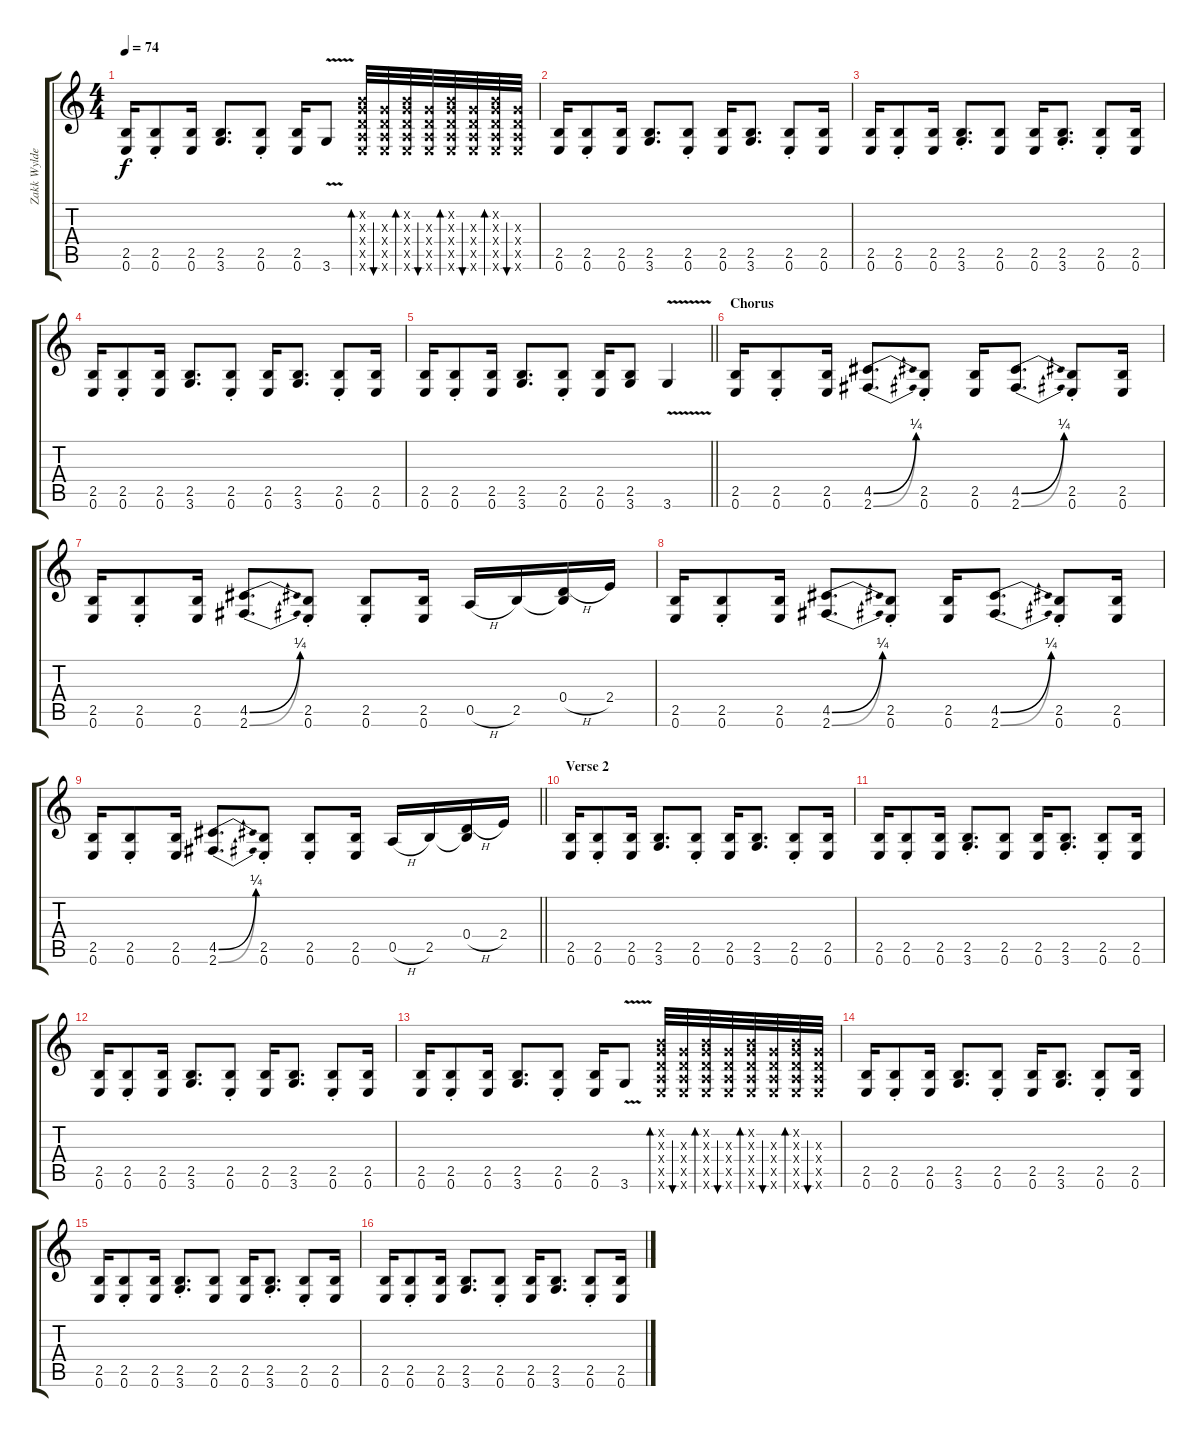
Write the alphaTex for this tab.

\track ("Zakk Wylde [Rythem]" "Zakk Wylde") {instrument distortionguitar}
\staff {score tabs}
\tuning (E4 B3 G3 D3 A2 E2) {hide}
\ts (4 4)
\tempo 74
\clef g2
\ks c
(2.5 0.6).16{dy f} (2.5{st} 0.6{st}).8 (2.5 0.6).16 (2.5 3.6).8{d} (2.5{st} 0.6{st}).8 (2.5 0.6).16 3.6{v}.8 (0.2{x} 0.3{x} 0.4{x} 0.5{x} 0.6{x}).32{bd 60 balance 16 instrument distortionguitar} (0.3{x} 0.4{x} 0.5{x} 0.6{x}).32{bu 60 balance 0} (0.2{x} 0.3{x} 0.4{x} 0.5{x} 0.6{x}).32{bd 60 balance 8} (0.3{x} 0.4{x} 0.5{x} 0.6{x}).32{bu 60 balance 16} (0.2{x} 0.3{x} 0.4{x} 0.5{x} 0.6{x}).32{bd 60 balance 0} (0.3{x} 0.4{x} 0.5{x} 0.6{x}).32{bu 60 balance 8} (0.2{x} 0.3{x} 0.4{x} 0.5{x} 0.6{x}).32{bd 60 balance 16} (0.3{x} 0.4{x} 0.5{x} 0.6{x}).32{bu 60 balance 0} |
(2.5 0.6).16{balance 10} (2.5{st} 0.6{st}).8 (2.5 0.6).16 (2.5 3.6).8{d} (2.5{st} 0.6{st}).8 (2.5 0.6).16 (2.5 3.6).8{d} (2.5{st} 0.6{st}).8 (2.5 0.6).16 |
(2.5 0.6).16 (2.5{st} 0.6{st}).8 (2.5 0.6).16 (2.5{st} 3.6{st}).8{d} (2.5 0.6).8 (2.5 0.6).16 (2.5{st} 3.6{st}).8{d} (2.5{st} 0.6{st}).8 (2.5 0.6).16 |
(2.5 0.6).16 (2.5{st} 0.6{st}).8 (2.5 0.6).16 (2.5 3.6).8{d} (2.5{st} 0.6{st}).8 (2.5 0.6).16 (2.5 3.6).8{d} (2.5{st} 0.6{st}).8 (2.5 0.6).16 |
\barLineRight lightlight
(2.5 0.6).16 (2.5{st} 0.6{st}).8 (2.5 0.6).16 (2.5 3.6).8{d} (2.5{st} 0.6{st}).8 (2.5 0.6).16 (2.5 3.6).8 3.6{v}.4 |
\section ("" "Chorus")
(2.5 0.6).16 (2.5{st} 0.6{st}).8 (2.5 0.6).16 (4.5{be (bend 0 0 60 1)} 2.6{be (bend 0 0 60 1)}).8{d} (2.5{st} 0.6{st}).8 (2.5 0.6).16 (4.5{be (bend 0 0 60 1)} 2.6{be (bend 0 0 60 1)}).8{d} (2.5{st} 0.6{st}).8 (2.5 0.6).16 |
(2.5 0.6).16 (2.5{st} 0.6{st}).8 (2.5 0.6).16 (4.5{be (bend 0 0 60 1)} 2.6{be (bend 0 0 60 1)}).8{d} (2.5{st} 0.6{st}).8 (2.5{st} 0.6{st}).8 (2.5 0.6).16 0.5{h}.16 2.5.16 (0.4{h} 2.5{t}).16 2.4.16 |
(2.5 0.6).16 (2.5{st} 0.6{st}).8 (2.5 0.6).16 (4.5{be (bend 0 0 60 1)} 2.6{be (bend 0 0 60 1)}).8{d} (2.5{st} 0.6{st}).8 (2.5 0.6).16 (4.5{be (bend 0 0 60 1)} 2.6{be (bend 0 0 60 1)}).8{d} (2.5{st} 0.6{st}).8 (2.5 0.6).16 |
\barLineRight lightlight
(2.5 0.6).16 (2.5{st} 0.6{st}).8 (2.5 0.6).16 (4.5{be (bend 0 0 60 1)} 2.6{be (bend 0 0 60 1)}).8{d} (2.5{st} 0.6{st}).8 (2.5{st} 0.6{st}).8 (2.5 0.6).16 0.5{h}.16 2.5.16 (0.4{h} 2.5{t}).16 2.4.16 |
\section ("" "Verse 2")
(2.5 0.6).16 (2.5{st} 0.6{st}).8 (2.5 0.6).16 (2.5 3.6).8{d} (2.5{st} 0.6{st}).8 (2.5 0.6).16 (2.5 3.6).8{d} (2.5{st} 0.6{st}).8 (2.5 0.6).16 |
(2.5 0.6).16 (2.5{st} 0.6{st}).8 (2.5 0.6).16 (2.5{st} 3.6{st}).8{d} (2.5 0.6).8 (2.5 0.6).16 (2.5{st} 3.6{st}).8{d} (2.5{st} 0.6{st}).8 (2.5 0.6).16 |
(2.5 0.6).16 (2.5{st} 0.6{st}).8 (2.5 0.6).16 (2.5 3.6).8{d} (2.5{st} 0.6{st}).8 (2.5 0.6).16 (2.5 3.6).8{d} (2.5{st} 0.6{st}).8 (2.5 0.6).16 |
(2.5 0.6).16 (2.5{st} 0.6{st}).8 (2.5 0.6).16 (2.5 3.6).8{d} (2.5{st} 0.6{st}).8 (2.5 0.6).16 3.6{v}.8 (0.2{x} 0.3{x} 0.4{x} 0.5{x} 0.6{x}).32{bd 60 balance 16 instrument distortionguitar} (0.3{x} 0.4{x} 0.5{x} 0.6{x}).32{bu 60 balance 0} (0.2{x} 0.3{x} 0.4{x} 0.5{x} 0.6{x}).32{bd 60 balance 8} (0.3{x} 0.4{x} 0.5{x} 0.6{x}).32{bu 60 balance 16} (0.2{x} 0.3{x} 0.4{x} 0.5{x} 0.6{x}).32{bd 60 balance 0} (0.3{x} 0.4{x} 0.5{x} 0.6{x}).32{bu 60 balance 8} (0.2{x} 0.3{x} 0.4{x} 0.5{x} 0.6{x}).32{bd 60 balance 16} (0.3{x} 0.4{x} 0.5{x} 0.6{x}).32{bu 60 balance 0} |
(2.5 0.6).16{balance 10} (2.5{st} 0.6{st}).8 (2.5 0.6).16 (2.5 3.6).8{d} (2.5{st} 0.6{st}).8 (2.5 0.6).16 (2.5 3.6).8{d} (2.5{st} 0.6{st}).8 (2.5 0.6).16 |
(2.5 0.6).16 (2.5{st} 0.6{st}).8 (2.5 0.6).16 (2.5{st} 3.6{st}).8{d} (2.5 0.6).8 (2.5 0.6).16 (2.5{st} 3.6{st}).8{d} (2.5{st} 0.6{st}).8 (2.5 0.6).16 |
(2.5 0.6).16 (2.5{st} 0.6{st}).8 (2.5 0.6).16 (2.5 3.6).8{d} (2.5{st} 0.6{st}).8 (2.5 0.6).16 (2.5 3.6).8{d} (2.5{st} 0.6{st}).8 (2.5 0.6).16
